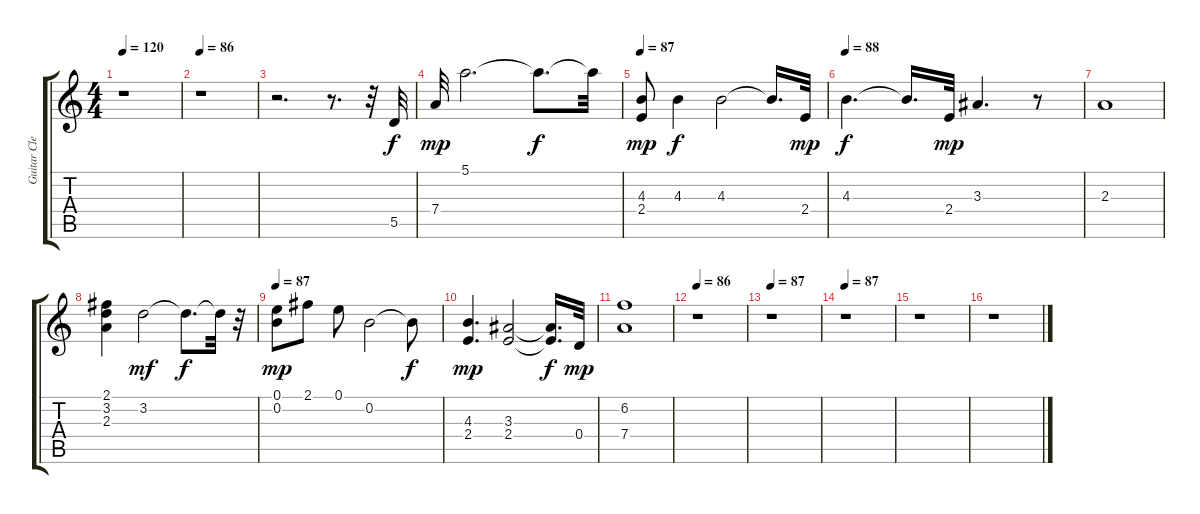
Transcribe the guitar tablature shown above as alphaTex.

\track ("Guitar Clean" "Guitar Cle") {instrument electricguitarclean}
\staff {score tabs}
\tuning (E4 B3 G3 D3 A2 E2) {hide}
\ts (4 4)
\tempo 120
\clef g2
\ks c
r.1{dy f instrument electricguitarclean} |
\tempo 86
r.1 |
r.2{d} r.8{d} r.32 5.5.32 |
7.4.32{dy mp} 5.1.2{d} 5.1{t}.8{d dy f} 5.1{t}.32 |
\tempo 87
(4.3 2.4).8{dy mp} 4.3.4{dy f} 4.3.2 4.3{t}.16{d} 2.4.32{dy mp} |
\tempo 88
4.3.4{d dy f} 4.3{t}.16{d} 2.4.32{dy mp} 3.3.4{d} r.8 |
2.3.1 |
(2.1 3.2 2.3).4 3.2.2{dy mf} 3.2{t}.8{d dy f} 3.2{t}.32 r.32 |
\tempo 87
(0.1 0.2).8{dy mp} 2.1.8 0.1.8 0.2.2 0.2{t}.8{dy f} |
(4.3 2.4).4{d dy mp} (3.3 2.4).2 (3.3{t} 2.4{t}).16{d dy f} 0.4.32{dy mp} |
(6.2 7.4).1 |
\tempo 86
r.1 |
\tempo 87
r.1 |
\tempo 87
r.1 |
r.1 |
r.1
